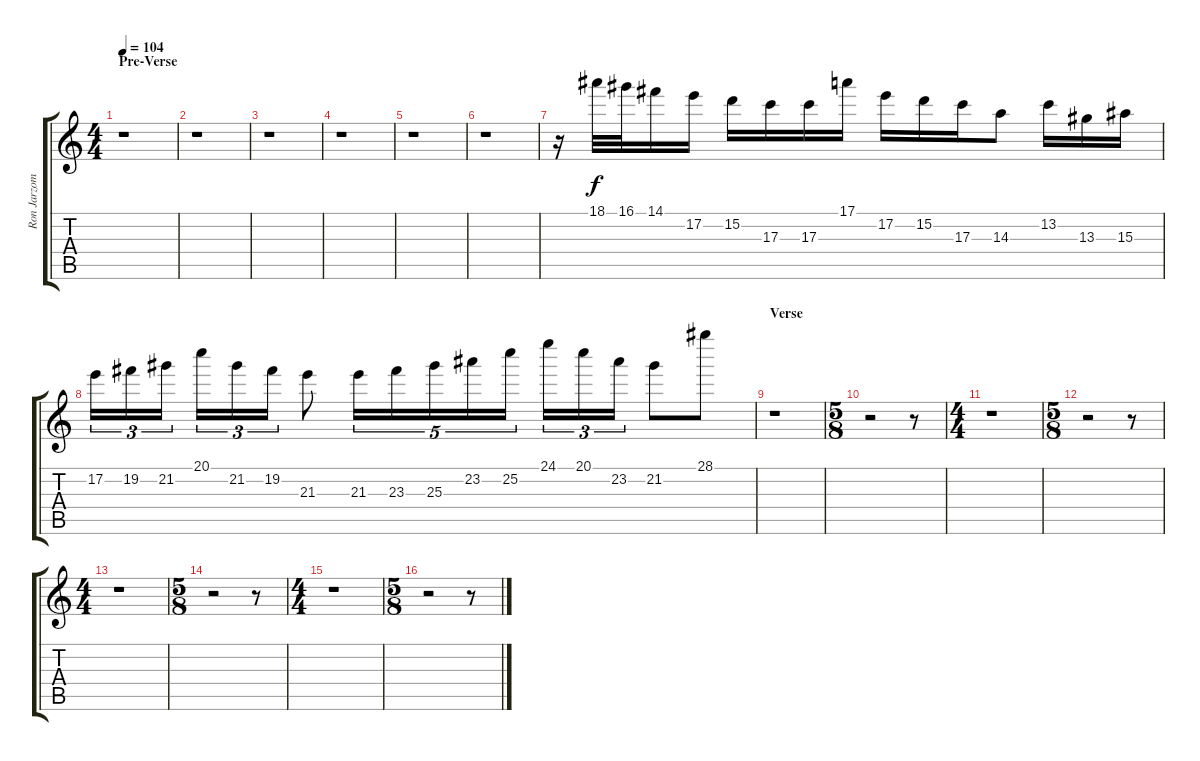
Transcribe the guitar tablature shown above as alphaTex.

\track ("Ron Jarzombek" "Ron Jarzom") {instrument distortionguitar}
\staff {score tabs}
\tuning (E4 B3 G3 D3 A2 E2) {hide}
\ts (4 4)
\section ("" "Pre-Verse")
\tempo 104
\clef g2
\ks c
r.1{dy f} |
r.1 |
r.1 |
r.1 |
r.1 |
r.1 |
r.16{volume 12 balance 16} 18.1.32 16.1.32 14.1.16 17.2.16 15.2.16 17.3.16 17.3.16 17.1.16 17.2.16 15.2.16 17.3.16 14.3.8 13.2.16 13.3.16 15.3.16 |
17.2.16{tu (3 2)} 19.2.16{tu (3 2)} 21.2.16{tu (3 2)} 20.1.16{tu (3 2)} 21.2.16{tu (3 2)} 19.2.16{tu (3 2)} 21.3.8 21.3.16{tu (5 4)} 23.3.16{tu (5 4)} 25.3.16{tu (5 4)} 23.2.16{tu (5 4)} 25.2.16{tu (5 4)} 24.1.16{tu (3 2)} 20.1.16{tu (3 2)} 23.2.16{tu (3 2)} 21.2.8 28.1.8 |
\section ("" "Verse")
r.1 |
\ts (5 8)
r.2 r.8 |
\ts (4 4)
r.1 |
\ts (5 8)
r.2 r.8 |
\ts (4 4)
r.1 |
\ts (5 8)
r.2 r.8 |
\ts (4 4)
r.1 |
\ts (5 8)
r.2 r.8
